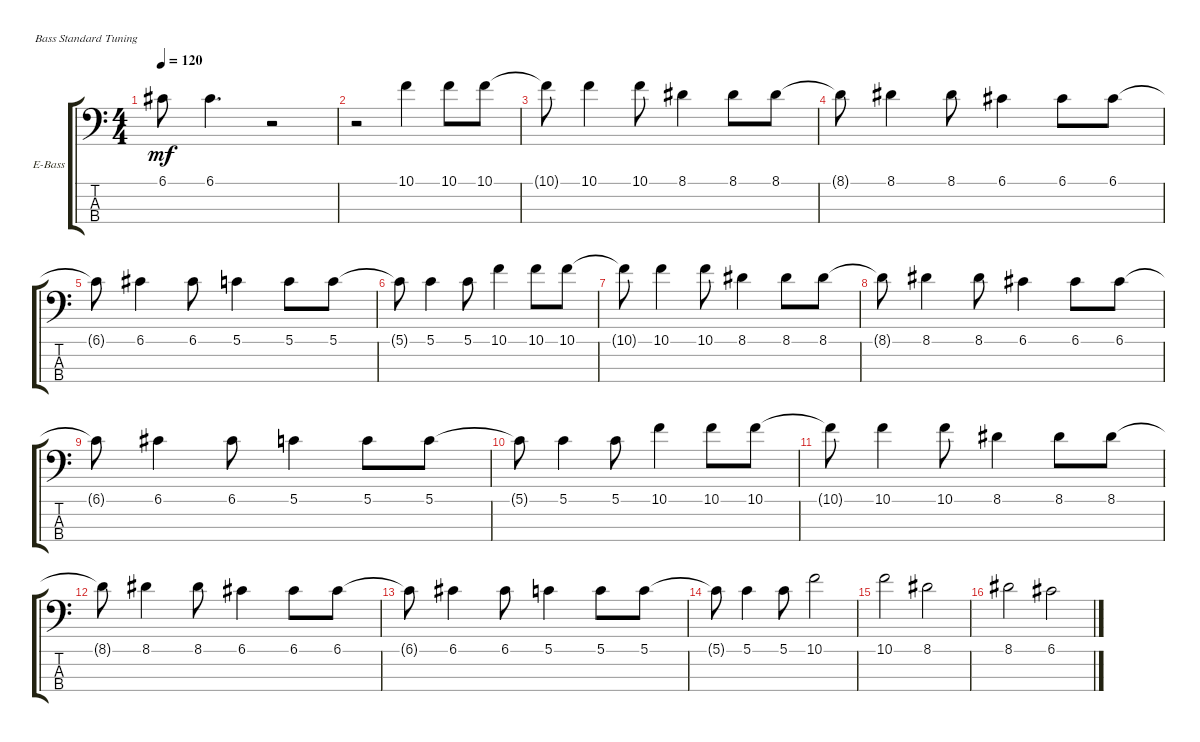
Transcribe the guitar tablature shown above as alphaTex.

\defaultSystemsLayout 4
\bracketExtendMode groupsimilarinstruments
\firstSystemTrackNameOrientation horizontal
\otherSystemsTrackNameOrientation horizontal
\track ("Electric Bass" "E-Bass") {instrument electricbassfinger}
\staff {score tabs}
\tuning (G2 D2 A1 E1)
\ts (4 4)
\tempo 120
\clef f4
\scale
0.333333
\ks c
6.1{t}.8{dy mf} 6.1.4{d} r.2 |
\scale
0.333333 r.2 10.1.4 10.1.8 10.1.8 |
\scale
0.333333 10.1{t}.8 10.1.4 10.1.8 8.1.4 8.1.8 8.1.8 |
\scale
0.333333 8.1{t}.8 8.1.4 8.1.8 6.1.4 6.1.8 6.1.8 |
\scale
0.333333 6.1{t}.8 6.1.4 6.1.8 5.1.4 5.1.8 5.1.8 |
\scale
0.333333 5.1{t}.8 5.1.4 5.1.8 10.1.4 10.1.8 10.1.8 |
\scale
0.333333 10.1{t}.8 10.1.4 10.1.8 8.1.4 8.1.8 8.1.8 |
\scale
0.333333 8.1{t}.8 8.1.4 8.1.8 6.1.4 6.1.8 6.1.8 |
\scale
0.333333 6.1{t}.8 6.1.4 6.1.8 5.1.4 5.1.8 5.1.8 |
\scale
0.333333 5.1{t}.8 5.1.4 5.1.8 10.1.4 10.1.8 10.1.8 |
\scale
0.333333 10.1{t}.8 10.1.4 10.1.8 8.1.4 8.1.8 8.1.8 |
\scale
0.333333 8.1{t}.8 8.1.4 8.1.8 6.1.4 6.1.8 6.1.8 |
\scale
0.333333 6.1{t}.8 6.1.4 6.1.8 5.1.4 5.1.8 5.1.8 |
\scale
0.333333 5.1{t}.8 5.1.4 5.1.8 10.1.2 |
\scale
0.333333 10.1.2 8.1.2 |
\scale
0.333333 8.1.2 6.1.2
